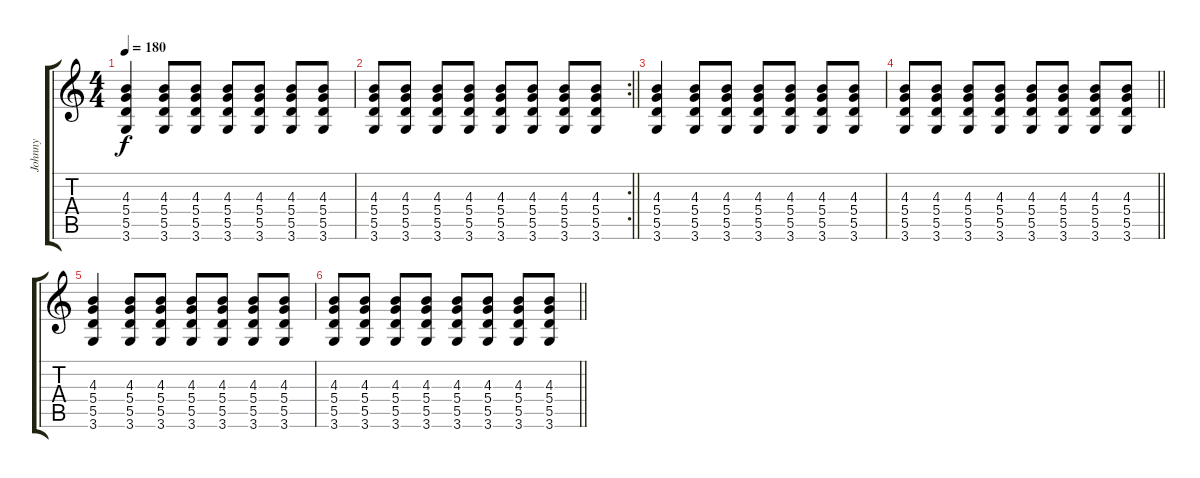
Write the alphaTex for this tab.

\track ("Johnny" "Johnny") {instrument distortionguitar}
\staff {score tabs}
\tuning (E4 B3 G3 D3 A2 E2) {hide}
\ts (4 4)
\tempo 180
\clef g2
\ks c
(4.3 5.4 5.5 3.6).4{dy f} (4.3 5.4 5.5 3.6).8 (4.3 5.4 5.5 3.6).8 (4.3 5.4 5.5 3.6).8 (4.3 5.4 5.5 3.6).8 (4.3 5.4 5.5 3.6).8 (4.3 5.4 5.5 3.6).8 |
\rc 2
\barLineRight lightlight
(4.3 5.4 5.5 3.6).8 (4.3 5.4 5.5 3.6).8 (4.3 5.4 5.5 3.6).8 (4.3 5.4 5.5 3.6).8 (4.3 5.4 5.5 3.6).8 (4.3 5.4 5.5 3.6).8 (4.3 5.4 5.5 3.6).8 (4.3 5.4 5.5 3.6).8 |
(4.3 5.4 5.5 3.6).4 (4.3 5.4 5.5 3.6).8 (4.3 5.4 5.5 3.6).8 (4.3 5.4 5.5 3.6).8 (4.3 5.4 5.5 3.6).8 (4.3 5.4 5.5 3.6).8 (4.3 5.4 5.5 3.6).8 |
\barLineRight lightlight
(4.3 5.4 5.5 3.6).8 (4.3 5.4 5.5 3.6).8 (4.3 5.4 5.5 3.6).8 (4.3 5.4 5.5 3.6).8 (4.3 5.4 5.5 3.6).8 (4.3 5.4 5.5 3.6).8 (4.3 5.4 5.5 3.6).8 (4.3 5.4 5.5 3.6).8 |
(4.3 5.4 5.5 3.6).4 (4.3 5.4 5.5 3.6).8 (4.3 5.4 5.5 3.6).8 (4.3 5.4 5.5 3.6).8 (4.3 5.4 5.5 3.6).8 (4.3 5.4 5.5 3.6).8 (4.3 5.4 5.5 3.6).8 |
\barLineRight lightlight
(4.3 5.4 5.5 3.6).8 (4.3 5.4 5.5 3.6).8 (4.3 5.4 5.5 3.6).8 (4.3 5.4 5.5 3.6).8 (4.3 5.4 5.5 3.6).8 (4.3 5.4 5.5 3.6).8 (4.3 5.4 5.5 3.6).8 (4.3 5.4 5.5 3.6).8
